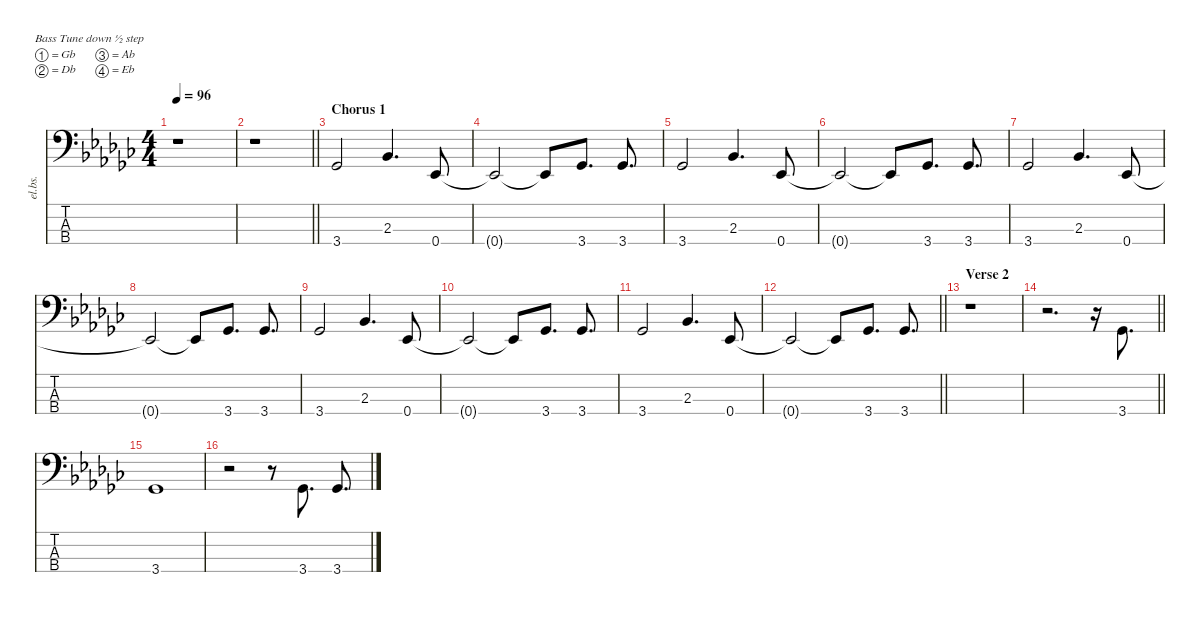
\defaultSystemsLayout 4
\hideDynamics
\bracketExtendMode nobrackets
\otherSystemsTrackNameOrientation horizontal
\track ("Bass" "el.bs.") {defaultSystemsLayout 8 instrument electricbassfinger}
\staff {score tabs}
\tuning (Gb2 Db2 Ab1 Eb1)
\ts (4 4)
\tempo 96
\clef f4
\ks gb
r.1{dy ff beam Down} |
\barLineRight lightlight
r.1{beam Down} |
\section ("" "Chorus 1")
3.4{acc b}.2{beam Up} 2.3{acc b}.4{d beam Up} 0.4{acc b}.8{beam Up} |
0.4{t acc b}.2{beam Up} 0.4{t acc b}.8{beam Up} 3.4{acc b}.8{d beam Up} 3.4{acc b}.8{d beam Up} |
3.4{acc b}.2{beam Up} 2.3{acc b}.4{d beam Up} 0.4{acc b}.8{beam Up} |
0.4{t acc b}.2{beam Up} 0.4{t acc b}.8{beam Up} 3.4{acc b}.8{d beam Up} 3.4{acc b}.8{d beam Up} |
3.4{acc b}.2{beam Up} 2.3{acc b}.4{d beam Up} 0.4{acc b}.8{beam Up} |
0.4{t acc b}.2{beam Up} 0.4{t acc b}.8{beam Up} 3.4{acc b}.8{d beam Up} 3.4{acc b}.8{d beam Up} |
3.4{acc b}.2{beam Up} 2.3{acc b}.4{d beam Up} 0.4{acc b}.8{beam Up} |
0.4{t acc b}.2{beam Up} 0.4{t acc b}.8{beam Up} 3.4{acc b}.8{d beam Up} 3.4{acc b}.8{d beam Up} |
3.4{acc b}.2{beam Up} 2.3{acc b}.4{d beam Up} 0.4{acc b}.8{beam Up} |
\barLineRight lightlight
0.4{t acc b}.2{beam Up} 0.4{t acc b}.8{beam Up} 3.4{acc b}.8{d beam Up} 3.4{acc b}.8{d beam Up} |
\section ("" "Verse 2")
r.1{beam Down} |
\barLineRight lightlight
r.2{d beam Down} r.16{beam Down} 3.4{acc b}.8{d beam Up} |
3.4{acc b}.1{beam Up} |
r.2{beam Down} r.8{beam Down} 3.4{acc b}.8{d beam Up} 3.4{acc b}.8{d beam Up}
